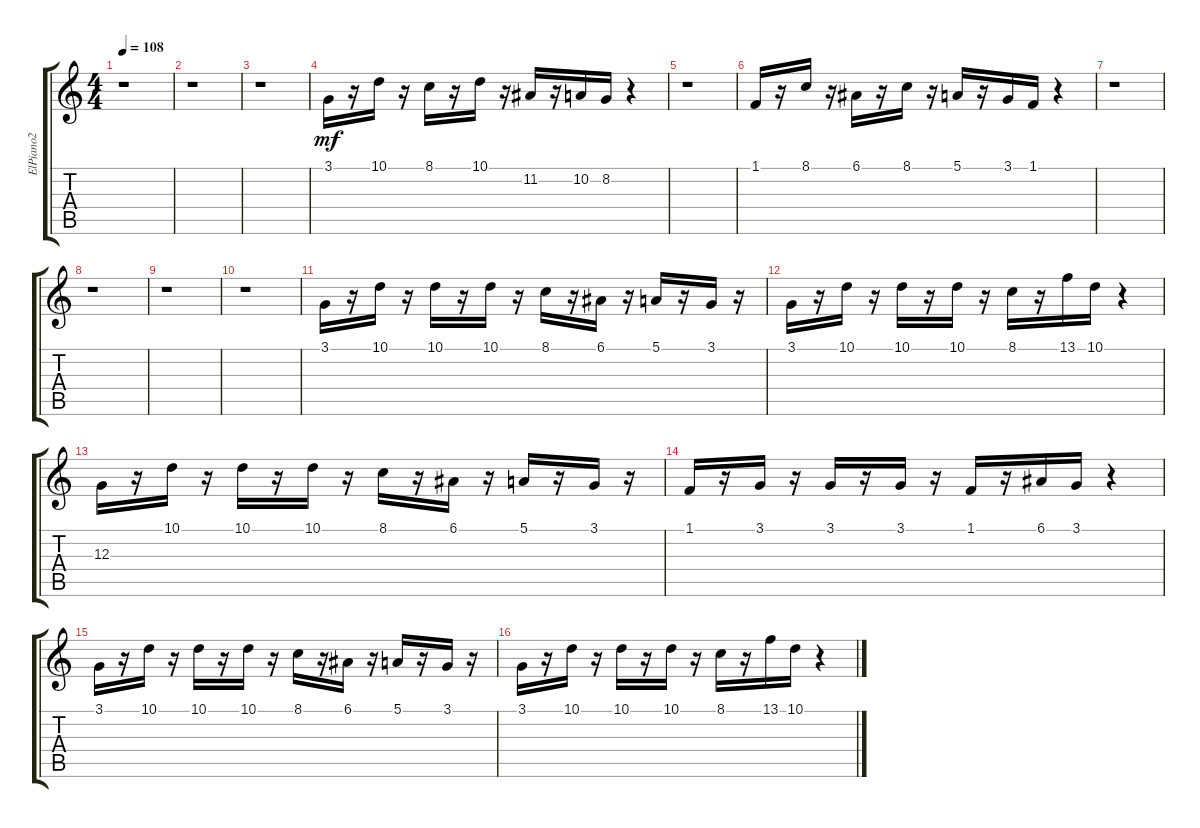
\track ("ElPiano2" "ElPiano2") {instrument electricgrandpiano}
\staff {score tabs}
\tuning (E4 B3 G3 D3 A2 E2) {hide}
\ts (4 4)
\tempo 108
\clef g2
\ks c
r.1{dy mf} |
r.1 |
r.1 |
3.1.16 r.16 10.1.16 r.16 8.1.16 r.16 10.1.16 r.16 11.2.16 r.16 10.2.16 8.2.16 r.4 |
r.1 |
1.1.16 r.16 8.1.16 r.16 6.1.16 r.16 8.1.16 r.16 5.1.16 r.16 3.1.16 1.1.16 r.4 |
r.1 |
r.1 |
r.1 |
r.1 |
3.1.16 r.16 10.1.16 r.16 10.1.16 r.16 10.1.16 r.16 8.1.16 r.16 6.1.16 r.16 5.1.16 r.16 3.1.16 r.16 |
3.1.16 r.16 10.1.16 r.16 10.1.16 r.16 10.1.16 r.16 8.1.16 r.16 13.1.16 10.1.16 r.4 |
12.3.16 r.16 10.1.16 r.16 10.1.16 r.16 10.1.16 r.16 8.1.16 r.16 6.1.16 r.16 5.1.16 r.16 3.1.16 r.16 |
1.1.16 r.16 3.1.16 r.16 3.1.16 r.16 3.1.16 r.16 1.1.16 r.16 6.1.16 3.1.16 r.4 |
3.1.16 r.16 10.1.16 r.16 10.1.16 r.16 10.1.16 r.16 8.1.16 r.16 6.1.16 r.16 5.1.16 r.16 3.1.16 r.16 |
3.1.16 r.16 10.1.16 r.16 10.1.16 r.16 10.1.16 r.16 8.1.16 r.16 13.1.16 10.1.16 r.4
